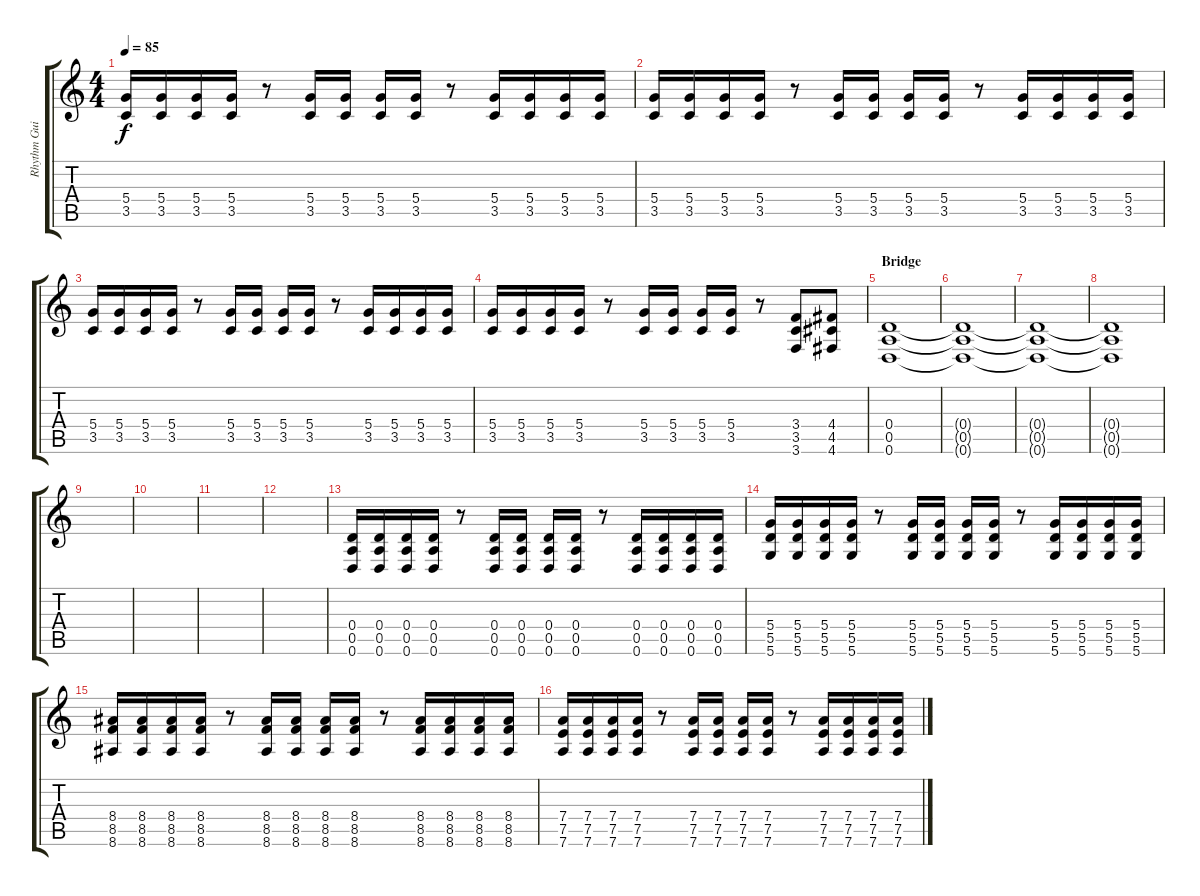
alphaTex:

\track ("Rhythm Guitar" "Rhythm Gui") {instrument distortionguitar}
\staff {score tabs}
\tuning (E4 B3 G3 D3 A2 D2) {hide}
\ts (4 4)
\tempo 85
\clef g2
\ks c
(5.4 3.5).16{dy f} (5.4 3.5).16 (5.4 3.5).16 (5.4 3.5).16 r.8 (5.4 3.5).16 (5.4 3.5).16 (5.4 3.5).16 (5.4 3.5).16 r.8 (5.4 3.5).16 (5.4 3.5).16 (5.4 3.5).16 (5.4 3.5).16 |
(5.4 3.5).16 (5.4 3.5).16 (5.4 3.5).16 (5.4 3.5).16 r.8 (5.4 3.5).16 (5.4 3.5).16 (5.4 3.5).16 (5.4 3.5).16 r.8 (5.4 3.5).16 (5.4 3.5).16 (5.4 3.5).16 (5.4 3.5).16 |
(5.4 3.5).16 (5.4 3.5).16 (5.4 3.5).16 (5.4 3.5).16 r.8 (5.4 3.5).16 (5.4 3.5).16 (5.4 3.5).16 (5.4 3.5).16 r.8 (5.4 3.5).16 (5.4 3.5).16 (5.4 3.5).16 (5.4 3.5).16 |
(5.4 3.5).16 (5.4 3.5).16 (5.4 3.5).16 (5.4 3.5).16 r.8 (5.4 3.5).16 (5.4 3.5).16 (5.4 3.5).16 (5.4 3.5).16 r.8 (3.4 3.5 3.6).8 (4.4 4.5 4.6).8 |
\section ("" "Bridge")
(0.4 0.5 0.6).1 |
(0.4{t} 0.5{t} 0.6{t}).1 |
(0.4{t} 0.5{t} 0.6{t}).1 |
(0.4{t} 0.5{t} 0.6{t}).1 |
|
|
|
|
(0.4 0.5 0.6).16 (0.4 0.5 0.6).16 (0.4 0.5 0.6).16 (0.4 0.5 0.6).16 r.8 (0.4 0.5 0.6).16 (0.4 0.5 0.6).16 (0.4 0.5 0.6).16 (0.4 0.5 0.6).16 r.8 (0.4 0.5 0.6).16 (0.4 0.5 0.6).16 (0.4 0.5 0.6).16 (0.4 0.5 0.6).16 |
(5.4 5.5 5.6).16 (5.4 5.5 5.6).16 (5.4 5.5 5.6).16 (5.4 5.5 5.6).16 r.8 (5.4 5.5 5.6).16 (5.4 5.5 5.6).16 (5.4 5.5 5.6).16 (5.4 5.5 5.6).16 r.8 (5.4 5.5 5.6).16 (5.4 5.5 5.6).16 (5.4 5.5 5.6).16 (5.4 5.5 5.6).16 |
(8.4 8.5 8.6).16 (8.4 8.5 8.6).16 (8.4 8.5 8.6).16 (8.4 8.5 8.6).16 r.8 (8.4 8.5 8.6).16 (8.4 8.5 8.6).16 (8.4 8.5 8.6).16 (8.4 8.5 8.6).16 r.8 (8.4 8.5 8.6).16 (8.4 8.5 8.6).16 (8.4 8.5 8.6).16 (8.4 8.5 8.6).16 |
(7.4 7.5 7.6).16 (7.4 7.5 7.6).16 (7.4 7.5 7.6).16 (7.4 7.5 7.6).16 r.8 (7.4 7.5 7.6).16 (7.4 7.5 7.6).16 (7.4 7.5 7.6).16 (7.4 7.5 7.6).16 r.8 (7.4 7.5 7.6).16 (7.4 7.5 7.6).16 (7.4 7.5 7.6).16 (7.4 7.5 7.6).16
